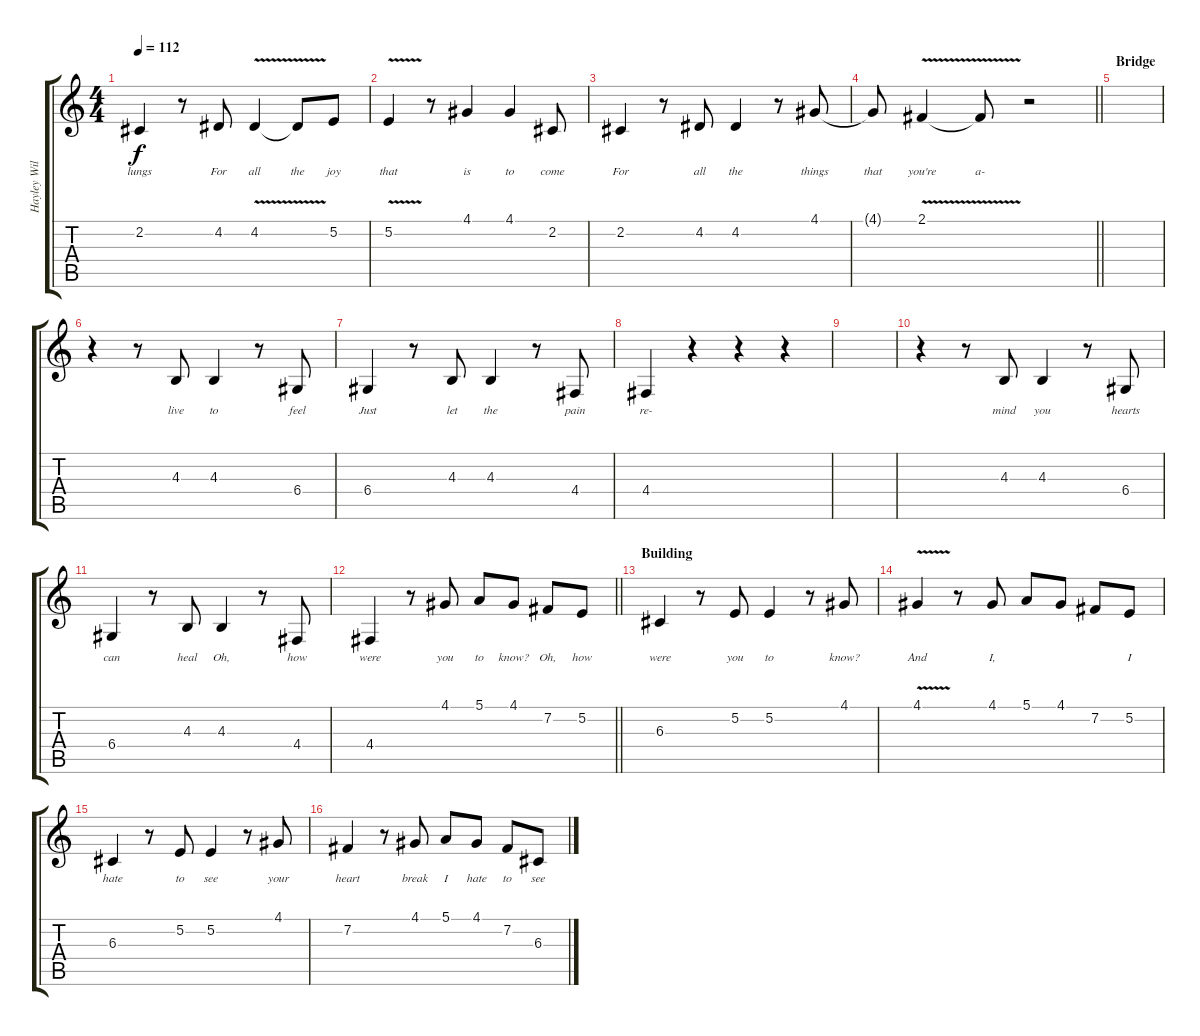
\track ("Hayley Williams [Vocals]" "Hayley Wil") {instrument clarinet}
\staff {score tabs}
\tuning (E4 B3 G3 D3 A2 E2) {hide}
\ts (4 4)
\tempo 112
\clef g2
\ks c
2.2.4{lyrics (0 "lungs") lyrics (1 "") lyrics (2 "") lyrics (3 "") lyrics (4 "") dy f} r.8 4.2.8{lyrics (0 "For") lyrics (1 "") lyrics (2 "") lyrics (3 "") lyrics (4 "")} 4.2{v}.4{lyrics (0 "all") lyrics (1 "") lyrics (2 "") lyrics (3 "") lyrics (4 "")} 4.2{t}.8{lyrics (0 "the") lyrics (1 "") lyrics (2 "") lyrics (3 "") lyrics (4 "")} 5.2.8{lyrics (0 "joy") lyrics (1 "") lyrics (2 "") lyrics (3 "") lyrics (4 "")} |
5.2{v}.4{lyrics (0 "that") lyrics (1 "") lyrics (2 "") lyrics (3 "") lyrics (4 "")} r.8 4.1.4{lyrics (0 "is") lyrics (1 "") lyrics (2 "") lyrics (3 "") lyrics (4 "")} 4.1.4{lyrics (0 "to") lyrics (1 "") lyrics (2 "") lyrics (3 "") lyrics (4 "")} 2.2.8{lyrics (0 "come") lyrics (1 "") lyrics (2 "") lyrics (3 "") lyrics (4 "")} |
2.2.4{lyrics (0 "For") lyrics (1 "") lyrics (2 "") lyrics (3 "") lyrics (4 "")} r.8 4.2.8{lyrics (0 "all") lyrics (1 "") lyrics (2 "") lyrics (3 "") lyrics (4 "")} 4.2.4{lyrics (0 "the") lyrics (1 "") lyrics (2 "") lyrics (3 "") lyrics (4 "")} r.8 4.1.8{lyrics (0 "things") lyrics (1 "") lyrics (2 "") lyrics (3 "") lyrics (4 "")} |
\barLineRight lightlight
4.1{t}.8{lyrics (0 "that") lyrics (1 "") lyrics (2 "") lyrics (3 "") lyrics (4 "")} 2.1{v}.4{lyrics (0 "you're") lyrics (1 "") lyrics (2 "") lyrics (3 "") lyrics (4 "")} 2.1{t}.8{lyrics (0 "a-") lyrics (1 "") lyrics (2 "") lyrics (3 "") lyrics (4 "")} r.2 |
\section ("" "Bridge")
|
r.4 r.8 4.3.8{lyrics (0 "live") lyrics (1 "") lyrics (2 "") lyrics (3 "") lyrics (4 "")} 4.3.4{lyrics (0 "to") lyrics (1 "") lyrics (2 "") lyrics (3 "") lyrics (4 "")} r.8 6.4.8{lyrics (0 "feel") lyrics (1 "") lyrics (2 "") lyrics (3 "") lyrics (4 "")} |
6.4.4{lyrics (0 "Just") lyrics (1 "") lyrics (2 "") lyrics (3 "") lyrics (4 "")} r.8 4.3.8{lyrics (0 "let") lyrics (1 "") lyrics (2 "") lyrics (3 "") lyrics (4 "")} 4.3.4{lyrics (0 "the") lyrics (1 "") lyrics (2 "") lyrics (3 "") lyrics (4 "")} r.8 4.4.8{lyrics (0 "pain") lyrics (1 "") lyrics (2 "") lyrics (3 "") lyrics (4 "")} |
4.4.4{lyrics (0 "re-") lyrics (1 "") lyrics (2 "") lyrics (3 "") lyrics (4 "")} r.4 r.4 r.4 |
|
r.4 r.8 4.3.8{lyrics (0 "mind") lyrics (1 "") lyrics (2 "") lyrics (3 "") lyrics (4 "")} 4.3.4{lyrics (0 "you") lyrics (1 "") lyrics (2 "") lyrics (3 "") lyrics (4 "")} r.8 6.4.8{lyrics (0 "hearts") lyrics (1 "") lyrics (2 "") lyrics (3 "") lyrics (4 "")} |
6.4.4{lyrics (0 "can") lyrics (1 "") lyrics (2 "") lyrics (3 "") lyrics (4 "")} r.8 4.3.8{lyrics (0 "heal") lyrics (1 "") lyrics (2 "") lyrics (3 "") lyrics (4 "")} 4.3.4{lyrics (0 "Oh,") lyrics (1 "") lyrics (2 "") lyrics (3 "") lyrics (4 "")} r.8 4.4.8{lyrics (0 "how") lyrics (1 "") lyrics (2 "") lyrics (3 "") lyrics (4 "")} |
\barLineRight lightlight
4.4.4{lyrics (0 "were") lyrics (1 "") lyrics (2 "") lyrics (3 "") lyrics (4 "")} r.8 4.1.8{lyrics (0 "you") lyrics (1 "") lyrics (2 "") lyrics (3 "") lyrics (4 "")} 5.1.8{lyrics (0 "to") lyrics (1 "") lyrics (2 "") lyrics (3 "") lyrics (4 "")} 4.1.8{lyrics (0 "know?") lyrics (1 "") lyrics (2 "") lyrics (3 "") lyrics (4 "")} 7.2.8{lyrics (0 "Oh,") lyrics (1 "") lyrics (2 "") lyrics (3 "") lyrics (4 "")} 5.2.8{lyrics (0 "how") lyrics (1 "") lyrics (2 "") lyrics (3 "") lyrics (4 "")} |
\section ("" "Building")
6.3.4{lyrics (0 "were") lyrics (1 "") lyrics (2 "") lyrics (3 "") lyrics (4 "")} r.8 5.2.8{lyrics (0 "you") lyrics (1 "") lyrics (2 "") lyrics (3 "") lyrics (4 "")} 5.2.4{lyrics (0 "to") lyrics (1 "") lyrics (2 "") lyrics (3 "") lyrics (4 "")} r.8 4.1.8{lyrics (0 "know?") lyrics (1 "") lyrics (2 "") lyrics (3 "") lyrics (4 "")} |
4.1{v}.4{lyrics (0 "And") lyrics (1 "") lyrics (2 "") lyrics (3 "") lyrics (4 "")} r.8 4.1.8{lyrics (0 "I,") lyrics (1 "") lyrics (2 "") lyrics (3 "") lyrics (4 "")} 5.1.8{lyrics (0 "") lyrics (1 "") lyrics (2 "") lyrics (3 "") lyrics (4 "")} 4.1.8{lyrics (0 "") lyrics (1 "") lyrics (2 "") lyrics (3 "") lyrics (4 "")} 7.2.8{lyrics (0 "") lyrics (1 "") lyrics (2 "") lyrics (3 "") lyrics (4 "")} 5.2.8{lyrics (0 "I") lyrics (1 "") lyrics (2 "") lyrics (3 "") lyrics (4 "")} |
6.3.4{lyrics (0 "hate") lyrics (1 "") lyrics (2 "") lyrics (3 "") lyrics (4 "")} r.8 5.2.8{lyrics (0 "to") lyrics (1 "") lyrics (2 "") lyrics (3 "") lyrics (4 "")} 5.2.4{lyrics (0 "see") lyrics (1 "") lyrics (2 "") lyrics (3 "") lyrics (4 "")} r.8 4.1.8{lyrics (0 "your") lyrics (1 "") lyrics (2 "") lyrics (3 "") lyrics (4 "")} |
7.2.4{lyrics (0 "heart") lyrics (1 "") lyrics (2 "") lyrics (3 "") lyrics (4 "")} r.8 4.1.8{lyrics (0 "break") lyrics (1 "") lyrics (2 "") lyrics (3 "") lyrics (4 "")} 5.1.8{lyrics (0 "I") lyrics (1 "") lyrics (2 "") lyrics (3 "") lyrics (4 "")} 4.1.8{lyrics (0 "hate") lyrics (1 "") lyrics (2 "") lyrics (3 "") lyrics (4 "")} 7.2.8{lyrics (0 "to") lyrics (1 "") lyrics (2 "") lyrics (3 "") lyrics (4 "")} 6.3.8{lyrics (0 "see") lyrics (1 "") lyrics (2 "") lyrics (3 "") lyrics (4 "")}
